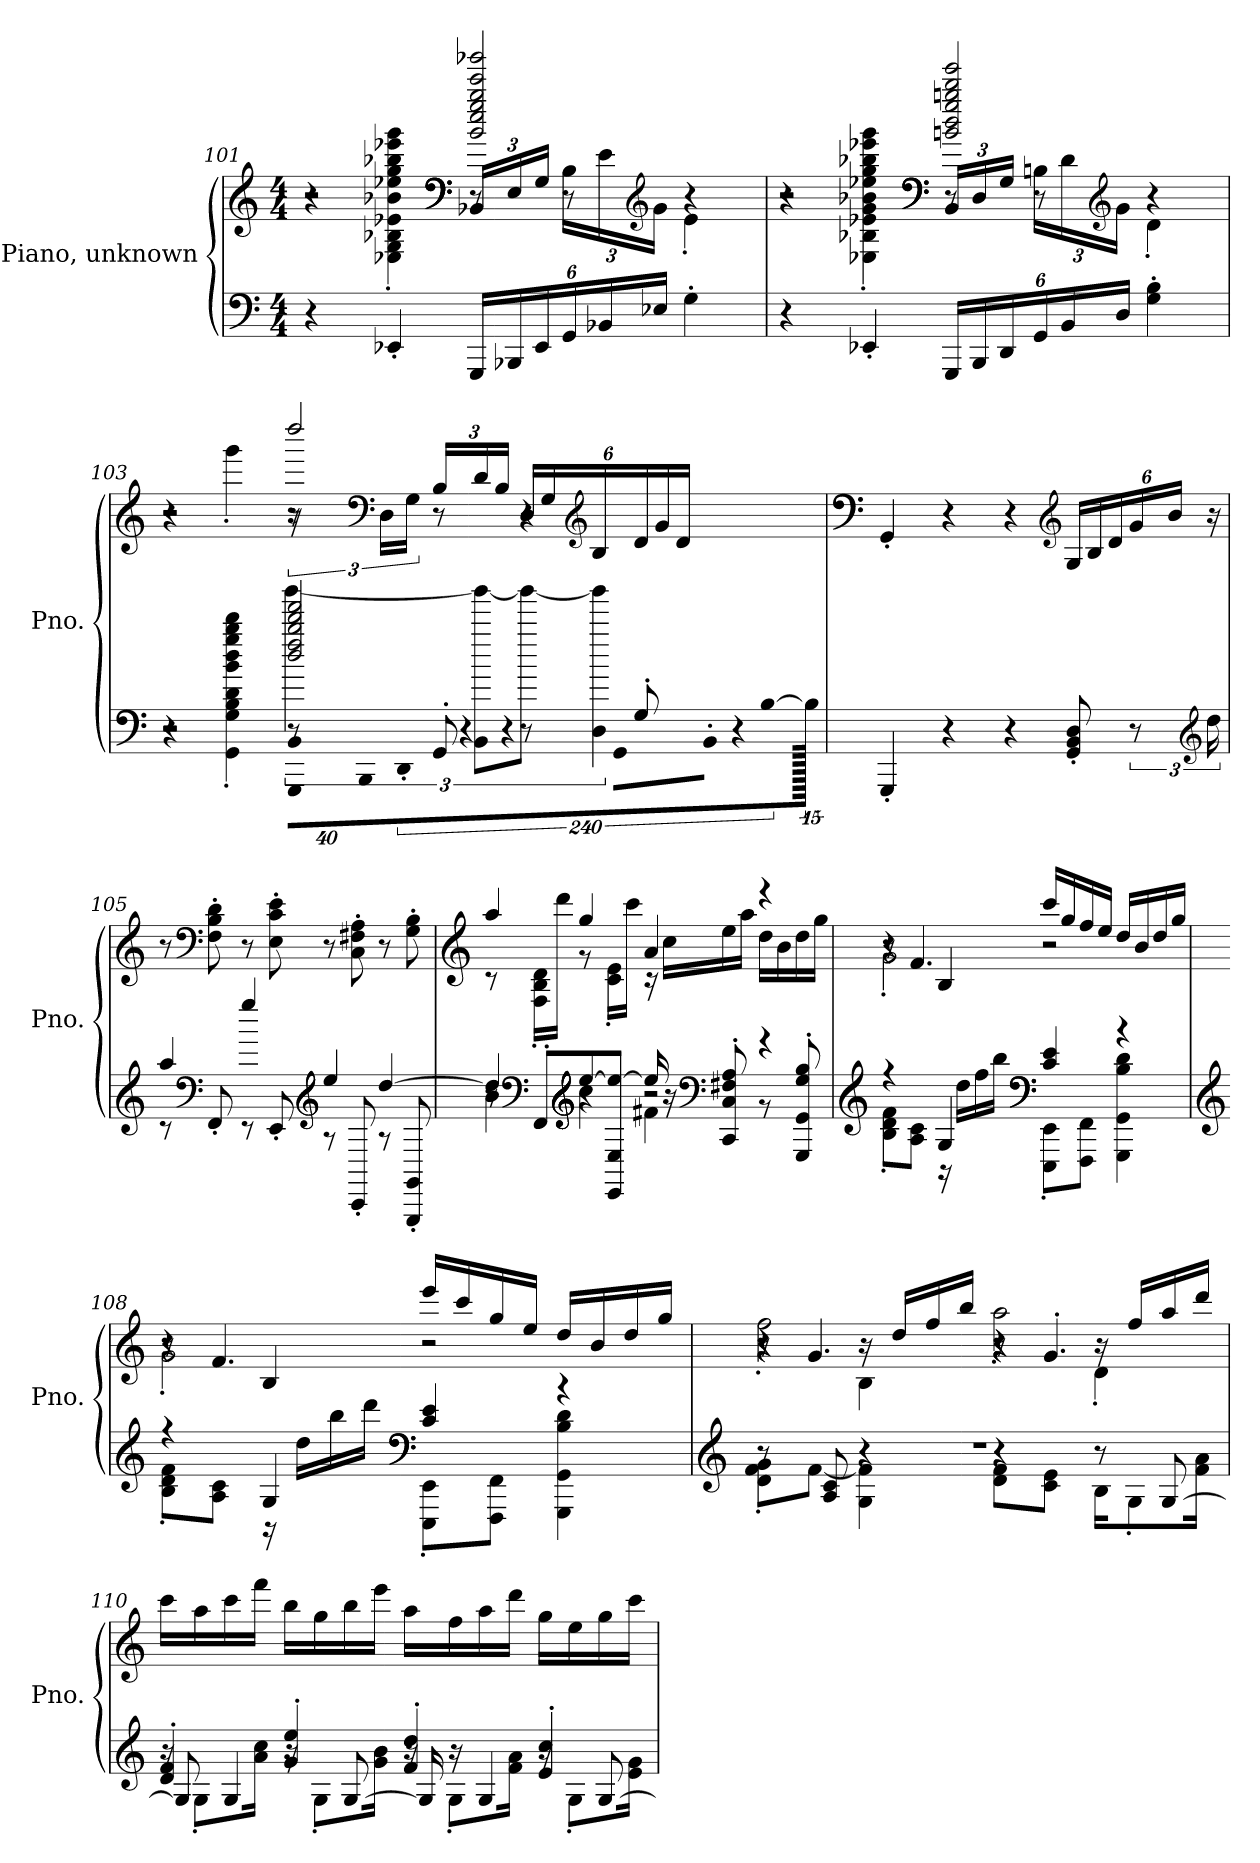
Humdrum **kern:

**kern	**kern
*part1	*part1
*staff2	*staff1
*I"Piano, unknown	*
*I'Pno.	*
*clefF4	*clefG2
*k[]	*k[]
*M4/4	*M4/4
=101	=101
*	*^
*	*	*^
4r	2r	4r	2r
4EE-X'/	.	4E-X\' 4G\' 4B-X\' 4e-X\' 4b-X\' 4ee-X\' 4gg\' 4bb-X\' 4eee-X\' 4ggg\'	.
*	*clefF4	*	*
*Xbrackettup	*	*	*Xbrackettup
24GGG/LL	2b-/ 2ee-/ 2gg/ 2bb-/ 2eee-/ 2bbb-X/	8r	24BB-X/LL
24BBB-X/	.	.	24E-/
24EE-/	.	.	24G/JJ
24GG/	.	24B-\LL	8r
24BB-X/	.	24e-\	.
*	*clefG2	*	*
24E-X/JJ	.	24g\JJ	.
4G'\	.	4e-'\	4r
!!LO:LB:g=z	!!	!!
=102	=102	=102	=102
4r	2r	4r	2r
4EE-X'/	.	4E-X\' 4B-X\' 4e-X\' 4g\' 4b-X\' 4ee-X\' 4gg\' 4bb-X\' 4eee-X\' 4ggg\'	.
*	*clefF4	*	*
24GGG/LL	2bn/ 2dd/ 2gg/ 2bbn/ 2ddd/ 2ggg/	8r	24BB/LL
24BBB/	.	.	24D/
24DD/	.	.	24G/JJ
24GG/	.	24Bn\LL	8r
24BB/	.	24d\	.
*	*clefG2	*	*
24D/JJ	.	24g\JJ	.
4G\' 4B\'	.	4d'\	4r
=103	=103	=103	=103
*^	*	*	*
*	*^	*	*	*
*	*	*^	*	*	*
2r	4r	2r	2r	2r	4r	2r
.	4GG\' 4G\' 4B\' 4d\' 4b\' 4dd\' 4gg\' 4bb\' 4ddd\'	.	.	.	4ggg'\	.
*	*brackettup	*	*	*	*	*
!	!	!	!LO:N:vis=32	!	!	!
*	*	*	*	*	*brackettup	*
2dd/ 2ff/ 2bb/ 2ddd/ 2fff/	[6bbb\	8r	640%23GGG\ 640%23BB\LLL	2dddd/	24r	8r
!	!	!	!LO:N:vis=32	!	!	!
.	.	.	640%23BBB\J	.	.	.
*	*	*	*	*clefF4	*	*
.	.	.	.	.	24D\LL	.
!	!	!	!LO:N:vis=16	!	!	!
.	.	.	1920%137DD'\JJ	.	.	.
.	.	.	.	.	24G\JJ	.
*	*	*	*	*	*	*Xbrackettup
.	.	8GG'/	.	.	8r	24B/LL
!	!	!	!LO:N:vis=16	!	!	!
.	.	.	1920%137r	.	.	.
.	12BB\ 12bbb\_L	.	.	.	.	24d/
.	.	.	.	.	.	24B/JJ
!	!	!	!LO:N:vis=32	!	!	!
.	.	.	640%23r	.	.	.
.	12bbb\J_	8r	.	.	4r	24D/LL
!	!	!	!LO:N:vis=32	!	!	!
.	.	.	640%23GG\KLL	.	.	.
!	!	!	!LO:N:vis=16	!	!	!
.	.	.	1920%137BB'\JJ	.	.	.
.	.	.	.	.	.	24G/
*	*	*	*	*clefG2	*	*
.	6D\ 6bbb\]	.	.	.	.	24B/
!	!	!	!LO:N:vis=16	!	!	!
.	.	.	1920%137r	.	.	.
.	.	8G'/	.	.	.	24d/
.	.	.	.	.	.	24g/
.	.	.	[240%17B\	.	.	.
.	.	.	.	.	.	24d/JJ
1920ryy	1920ryy	1920ryy	1920B\]	1920ryy	1920ryy	1920ryy
*v	*v	*v	*v	*	*	*
*	*v	*v	*v
!!LO:LB:g=z
=104	=104
*	*clefF4
4GGG'/	4GG'/
4r	4r
4r	4r
*	*clefG2
8GG/' 8BB/' 8D/'	24G/LL
.	24B/
.	24d/
*	*brackettup
12r	24g/
.	24b/JJ
*clefG2	*
24dd\	24r
=105	=105
*^	*
4aa/	8r	8r
*clefF4	*	*clefF4
.	8FF'/	8F\' 8B\' 8d\'
4gg/	8r	8r
.	8EE'/	8E\' 8c\' 8e\'
*clefG2	*	*
4ee/	8r	8r
.	8CC'/	8C\' 8F#X\' 8A\'
[4dd/	8r	8r
.	8GGG/' 8GG/'	8G\' 8B\'
*v	*v	*
!!LO:PB:g=z
=106	=106
*	*clefG2
*^	*^
*	*^	*	*
4dd/]	4b\	8r	4aa/	8r
*clefF4	*	*	*	*
.	.	8FF'/L	.	16F\' 16B\' 16d\'LL
.	.	.	.	16ddd\JJ
*clefG2	*	*	*	*
4r	4cc\	[8ee/	4gg/	8r
.	.	8EE/ 8E/ 8ee/_J	.	16c\' 16e\'LL
.	.	.	.	16ccc\JJ
2r	4f#X\	16ee/]	4a/	16r
.	.	16r	.	16cc\LL
*clefF4	*	*	*	*
.	.	8CC/' 8C/' 8F#X/' 8A/'	.	16ee\
.	.	.	.	16aa\JJ
.	4r	8r	4r	16dd\LL
.	.	.	.	16b\
.	.	8GGG/' 8GG/' 8G/' 8B/'	.	16dd\
.	.	.	.	16gg\JJ
*v	*v	*v	*	*
*	*v	*v
=107	=107
*clefG2	*
*^	*^
*	*	*	*^
4r	8B\' 8d\' 8f\'L	4r	2g'\	8r
.	8A\ 8c\J	.	.	4.f/
4G/	16r	4B/	.	.
.	16dd\LL	.	.	.
.	16ff\	.	.	.
.	16bb\JJ	.	.	.
*clefF4	*	*	*	*
4c/ 4e/	8EEE\' 8EE\'L	16ccc/LL	2r	2r
.	.	16gg/	.	.
.	8FFF\ 8FF\J	16ff/	.	.
.	.	16ee/JJ	.	.
4r	4GGG\ 4GG\ 4B\ 4d\	16dd/LL	.	.
.	.	16b/	.	.
.	.	16dd/	.	.
.	.	16gg/JJ	.	.
!!LO:LB:g=z	!!	!!
=108	=108	=108	=108	=108
*clefG2	*	*	*	*
4r	8B\' 8d\' 8f\'L	4r	2g'\	8r
.	8A\ 8c\J	.	.	4.f/
4G/	16r	4B/	.	.
.	16dd\LL	.	.	.
.	16bb\	.	.	.
.	16ddd\JJ	.	.	.
*clefF4	*	*	*	*
4c/ 4e/	8EEE\' 8EE\'L	16eee/LL	2r	2r
.	.	16ccc/	.	.
.	8FFF\ 8FF\J	16gg/	.	.
.	.	16ee/JJ	.	.
4r	4GGG\ 4GG\ 4B\ 4d\	16dd/LL	.	.
.	.	16b/	.	.
.	.	16dd/	.	.
.	.	16gg/JJ	.	.
*v	*v	*	*	*
*	*v	*v	*v
=109	=109
*clefG2	*
*^	*^
*	*^	*	*^
*	*	*	*	*	*^
1r	8d\' 8f\' 8g\'L	8r	4r	2ff'\	8r	4r
.	[8f\J	8A/ 8c/	.	.	4.g/	.
.	4G\ 4f\]	4r	16r	.	.	4B\
.	.	.	16dd/LL	.	.	.
.	.	.	16ff/	.	.	.
.	.	.	16bb/JJ	.	.	.
.	8d\ 8f\L	4r	4r	2aa'\	8r	4r
.	8c\ 8e\J	.	.	.	4.g'/	.
.	16B\KL	8r	16r	.	.	4d'\
.	8G'\	.	16ff/LL	.	.	.
.	.	[8G/	16aa/	.	.	.
.	16f\ 16a\Jk	.	16ddd/JJ	.	.	.
*	*	*	*v	*v	*v	*v
!!LO:LB:g=z
=110	=110	=110	=110
4d/' 4f/'	16r	8G/]	16ccc\LL
.	8G'\L	.	16aa\
.	.	4G/	16ccc\
.	16a\ 16cc\Jk	.	16fff\JJ
4g/' 4ee/'	16r	.	16bb\LL
.	8G'\L	.	16gg\
.	.	[8G/	16bb\
.	16g\ 16b\Jk	.	16eee\JJ
4f/' 4dd/'	16r	16G/]	16aa\LL
.	8G'\L	16r	16ff\
.	.	4G/	16aa\
.	16f\ 16a\Jk	.	16ddd\JJ
4e/' 4cc/'	16r	.	16gg\LL
.	8G'\L	.	16ee\
.	.	[8G/	16gg\
.	16e\ 16g\Jk	.	16ccc\JJ
*v	*v	*v	*
=	=
*-	*-
